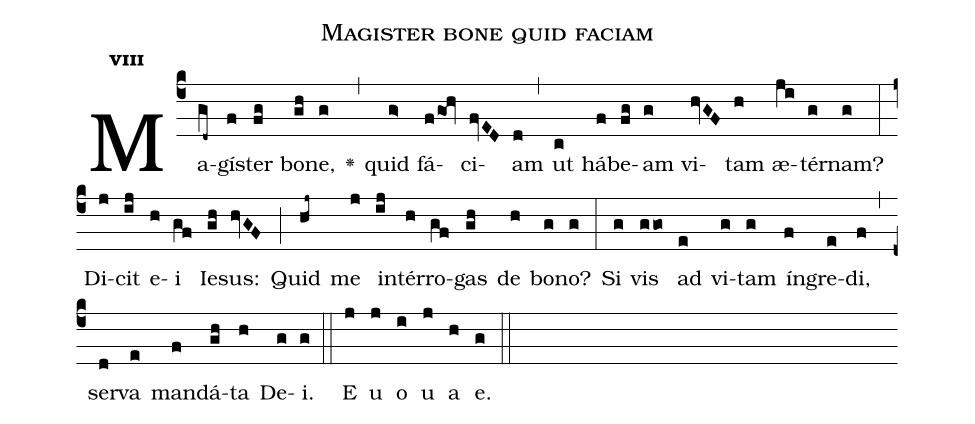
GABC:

name:Magister bone quid faciam;
office-part:Antiphona;
mode:8;
%%
initial-style: 1;
name: Magister bone quid faciam;
book: Antiphonae & Responsoria/Tomus IV, p. 120;
occasion: Dominica XXVIII per Annum;
office-part: Laudes Ant Bb;
annotation: 8g;
centering-scheme: english;
font: OFLSortsMillGoudy;
height: 11;
width: 4.5;
%%
(c4)Ma(gd~)gí(f)ster(fg) bo(gh)ne,(g) <v>\greheightstar</v>(,) quid(g>) fá(fgoh)ci(fvED)am(d) (,) ut(c) há(f)be(fg)am(g) vi(hvGF)tam(h) æ(ji)tér(g)nam?(g) (:) Di(j)cit(ij) e(h)i(gf) Ie(gh)sus:(hvGF) (;) Quid(hj~) me(j) in(ij)tér(h)ro(gf)gas(gh) de(h) bo(g)no?(g) (:) Si(g) vis(ggo) ad(e) vi(g)tam(g) ín(f)gre(e)di,(f) (,) ser(d)va(e) man(f)dá(gh)ta(h) De(g)i.(g) (::) E(j) u(j) o(i) u(j) a(h) e.(g) (::)
